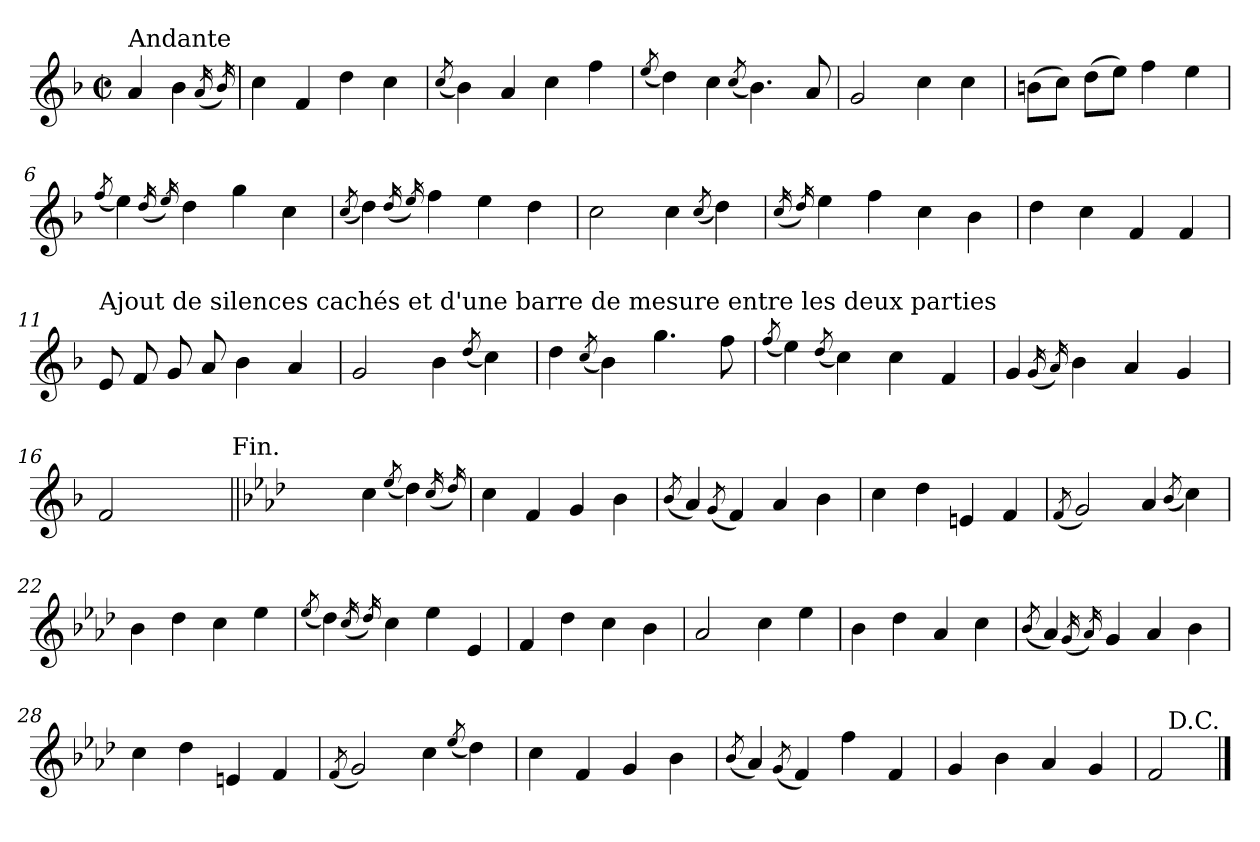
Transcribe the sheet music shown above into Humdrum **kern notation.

**kern
*part1
*staff1
*clefG2
*k[b-]
*F:
*M2/2
*met(c|)
=
!LO:TX:a:t=Andante
4a/
4b-\
(<16qa/
16qb-/)
=1
4cc\
4f/
4dd\
4cc\
=2
(<8qcc/
4b-\)
4a/
4cc\
4ff\
=3
(<8qee/
4dd\)
4cc\
(<8qcc/
4.b-\)
8a/
=4
2g/
4cc\
4cc\
!!LO:LB:g=z
=5
(>8bn\L
8cc\J)
(>8dd\L
8ee\J)
4ff\
4ee\
=6
(<8qff/
4ee\)
(<16qdd/
16qee/)
4dd\
4gg\
4cc\
=7
(<8qcc/
4dd\)
(<16qdd/
16qee/)
4ff\
4ee\
4dd\
=8
2cc\
4cc\
(<8qcc/
4dd\)
=9
(<16qcc/
16qdd/)
4ee\
4ff\
4cc\
4b-\
!!LO:LB:g=z
=10
4dd\
4cc\
4f/
4f/
=11
!LO:TX:a:t=Ajout de silences cachés et d'une barre de mesure entre les deux parties
8e/
8f/
8g/
8a/
4b-\
4a/
=12
2g/
4b-\
(<8qdd/
4cc\)
=13
4dd\
(<8qcc/
4b-\)
4.gg\
8ff\
=14
(<8qff/
4ee\)
(<8qdd/
4cc\)
4cc\
4f/
!!LO:LB:g=z
=15
4g/
(<16qg/
16qa/)
4b-\
4a/
4g/
=16
2f/
2ryy
!LO:TX:a:t=Fin.
=17||
*k[b-e-a-d-]
2ryy
4cc\
(<8qee-/
4dd-\)
(<16qcc/
16qdd-/)
=18
4cc\
4f/
4g/
4b-\
=19
(<8qb-/
4a-/)
(<8qg/
4f/)
4a-/
4b-\
!!LO:LB:g=z
=20
4cc\
4dd-\
4en/
4f/
=21
(<8qf/
2g/)
4a-/
(<8qb-/
4cc\)
=22
4b-\
4dd-\
4cc\
4ee-\
=23
(<8qee-/
4dd-\)
(<16qcc/
16qdd-/)
4cc\
4ee-\
4e-/
=24
4f/
4dd-\
4cc\
4b-\
=25
2a-/
4cc\
4ee-\
!!LO:LB:g=z
=26
4b-\
4dd-\
4a-/
4cc\
=27
(<8qb-/
4a-/)
(<16qg/
16qa-/)
4g/
4a-/
4b-\
=28
4cc\
4dd-\
4en/
4f/
=29
(<8qf/
2g/)
4cc\
(<8qee-/
4dd-\)
=30
4cc\
4f/
4g/
4b-\
!!LO:LB:g=z
=31
(<8qb-/
4a-/)
(<8qg/
4f/)
4ff\
4f/
!!LO:LB:g=z
=32
4g/
4b-\
4a-/
4g/
=33
2f/
!LO:TX:a:rj:t=D.C.
==
*-
